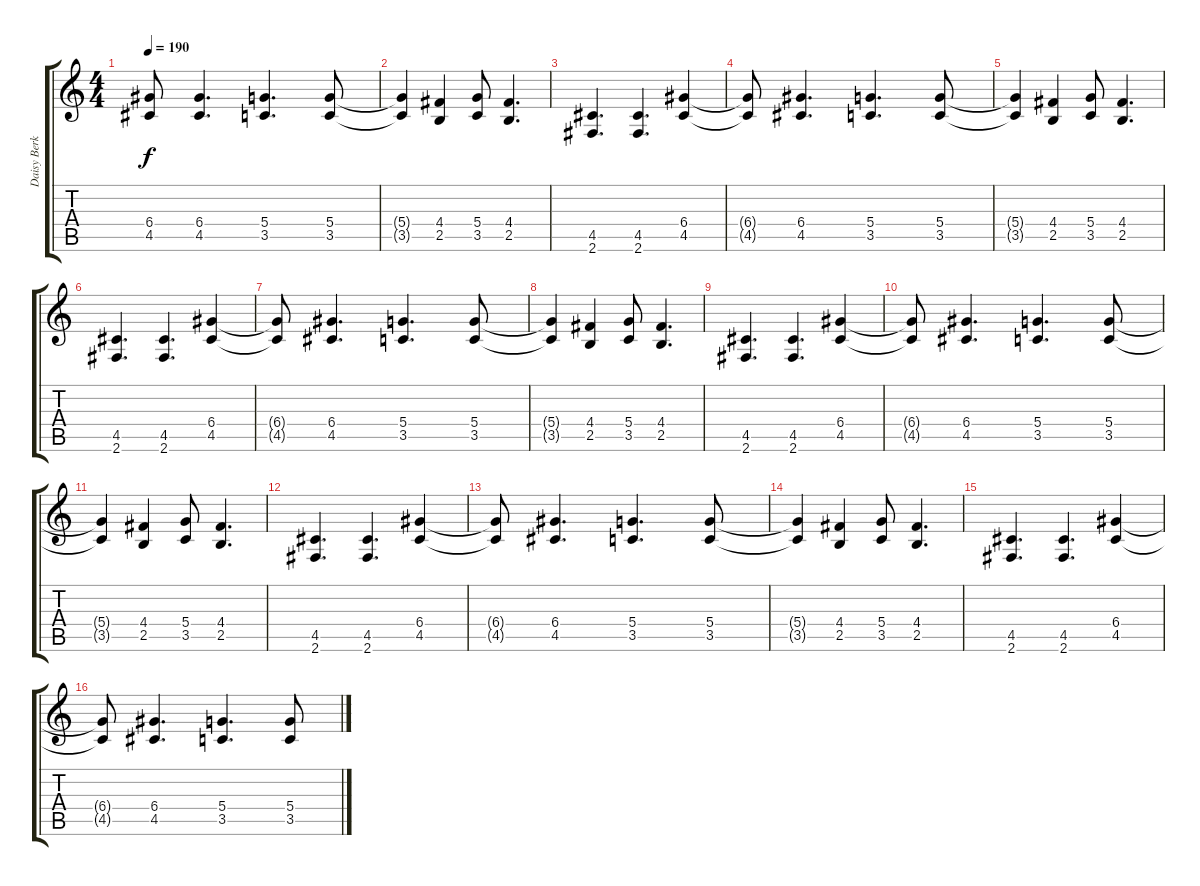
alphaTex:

\track ("Daisy Berkovitz" "Daisy Berk") {instrument distortionguitar}
\staff {score tabs}
\tuning (E4 B3 G3 D3 A2 E2) {hide}
\ts (4 4)
\tempo 190
\clef g2
\ks c
(6.4{t} 4.5{t}).8{dy f} (6.4 4.5).4{d} (5.4 3.5).4{d} (5.4 3.5).8 |
(5.4{t} 3.5{t}).4 (4.4 2.5).4 (5.4 3.5).8 (4.4 2.5).4{d} |
(4.5 2.6).4{d} (4.5 2.6).4{d} (6.4 4.5).4 |
(6.4{t} 4.5{t}).8 (6.4 4.5).4{d} (5.4 3.5).4{d} (5.4 3.5).8 |
(5.4{t} 3.5{t}).4 (4.4 2.5).4 (5.4 3.5).8 (4.4 2.5).4{d} |
(4.5 2.6).4{d} (4.5 2.6).4{d} (6.4 4.5).4 |
(6.4{t} 4.5{t}).8 (6.4 4.5).4{d} (5.4 3.5).4{d} (5.4 3.5).8 |
(5.4{t} 3.5{t}).4 (4.4 2.5).4 (5.4 3.5).8 (4.4 2.5).4{d} |
(4.5 2.6).4{d} (4.5 2.6).4{d} (6.4 4.5).4 |
(6.4{t} 4.5{t}).8 (6.4 4.5).4{d} (5.4 3.5).4{d} (5.4 3.5).8 |
(5.4{t} 3.5{t}).4 (4.4 2.5).4 (5.4 3.5).8 (4.4 2.5).4{d} |
(4.5 2.6).4{d} (4.5 2.6).4{d} (6.4 4.5).4 |
(6.4{t} 4.5{t}).8 (6.4 4.5).4{d} (5.4 3.5).4{d} (5.4 3.5).8 |
(5.4{t} 3.5{t}).4 (4.4 2.5).4 (5.4 3.5).8 (4.4 2.5).4{d} |
(4.5 2.6).4{d} (4.5 2.6).4{d} (6.4 4.5).4 |
(6.4{t} 4.5{t}).8 (6.4 4.5).4{d} (5.4 3.5).4{d} (5.4 3.5).8
